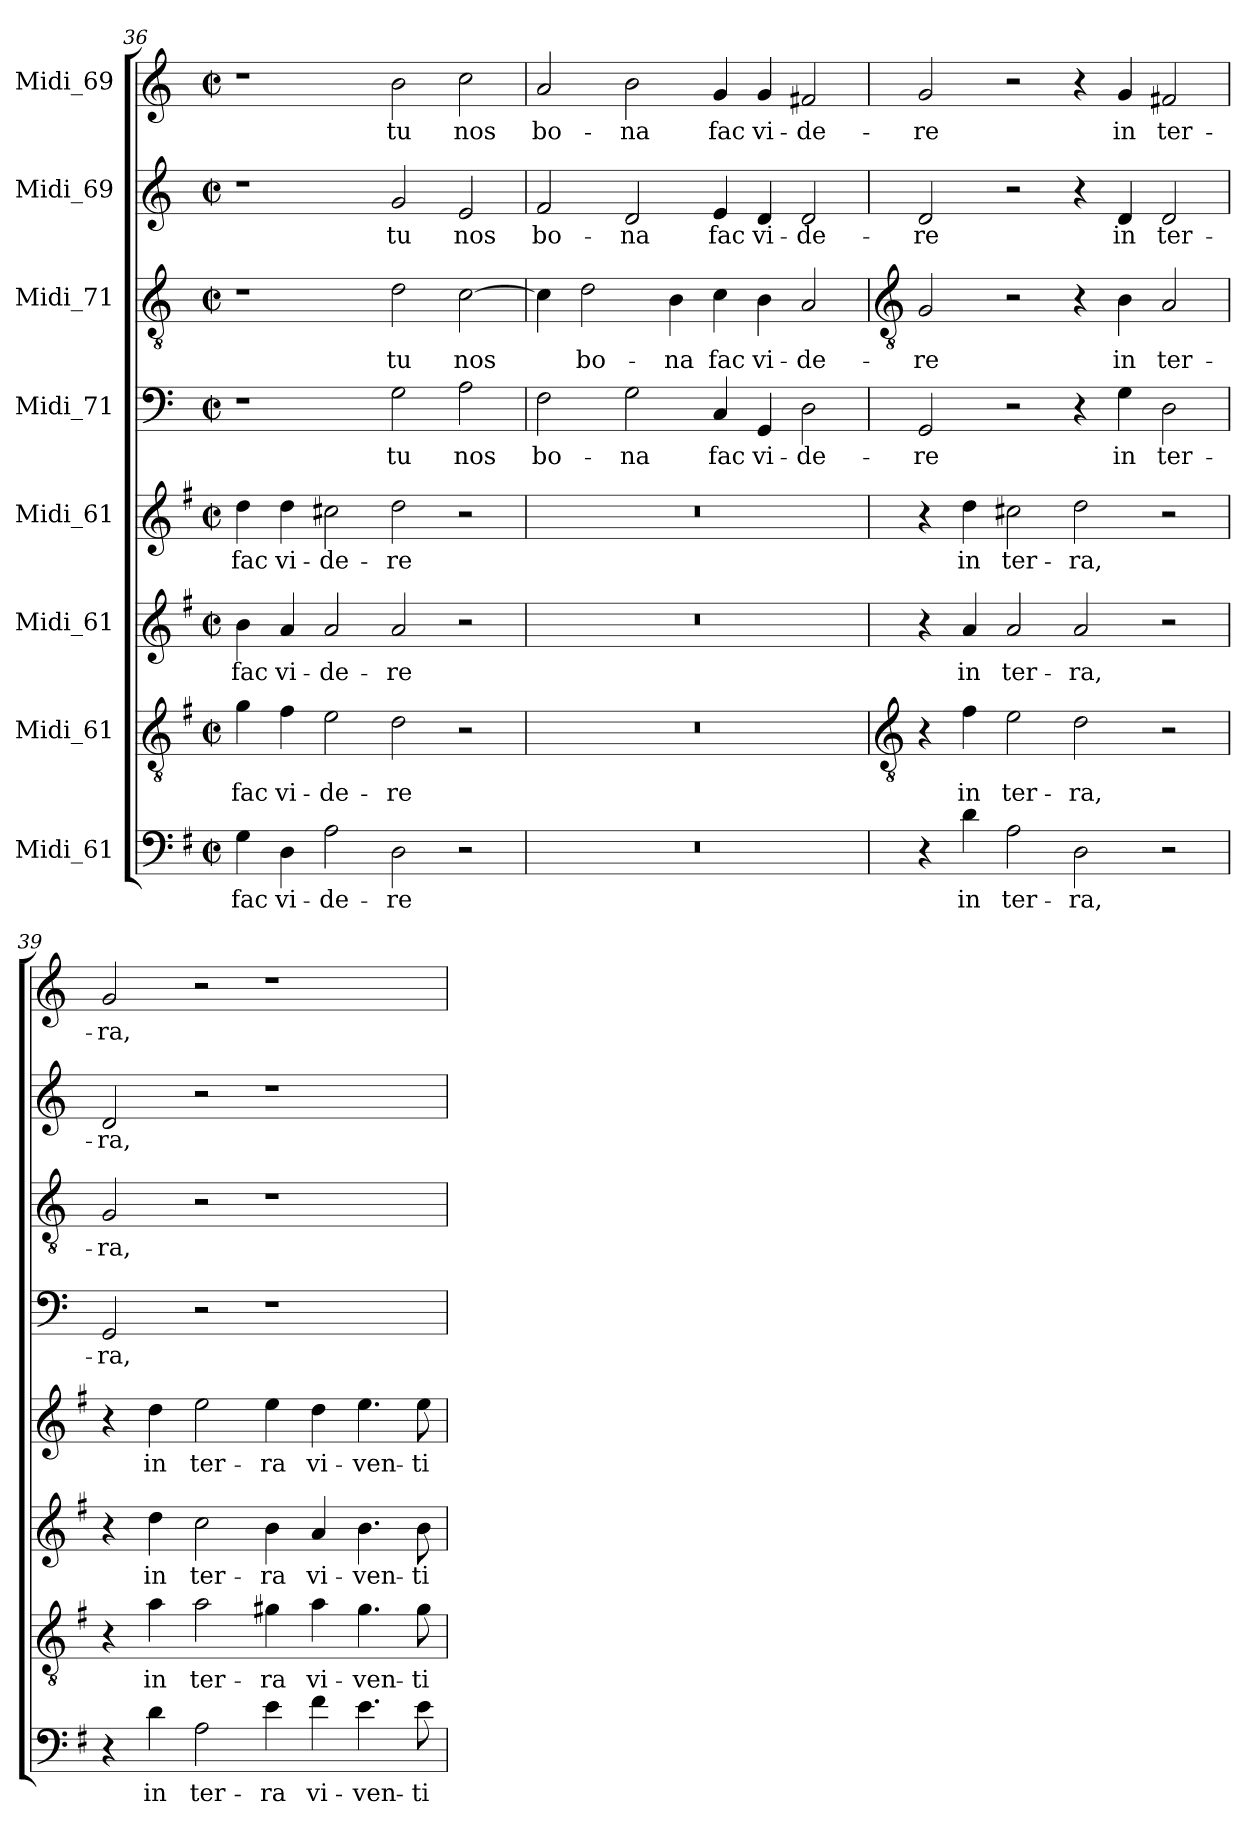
**kern	**text	**kern	**text	**kern	**text	**kern	**text	**kern	**text	**kern	**text	**kern	**text	**kern	**text
*part8	*part8	*part7	*part7	*part6	*part6	*part5	*part5	*part4	*part4	*part3	*part3	*part2	*part2	*part1	*part1
*staff8	*staff8	*staff7	*staff7	*staff6	*staff6	*staff5	*staff5	*staff4	*staff4	*staff3	*staff3	*staff2	*staff2	*staff1	*staff1
*I"Midi_61	*	*I"Midi_61	*	*I"Midi_61	*	*I"Midi_61	*	*I"Midi_71	*	*I"Midi_71	*	*I"Midi_69	*	*I"Midi_69	*
*clefF4	*	*clefGv2	*	*clefG2	*	*clefG2	*	*clefF4	*	*clefGv2	*	*clefG2	*	*clefG2	*
*ITrd4c7	*	*ITrd4c7	*	*ITrd4c7	*	*ITrd4c7	*	*	*	*	*	*	*	*	*
*k[]	*	*k[]	*	*k[]	*	*k[]	*	*k[]	*	*k[]	*	*k[]	*	*k[]	*
*C:	*	*C:	*	*C:	*	*C:	*	*C:	*	*C:	*	*C:	*	*C:	*
*M4/2	*	*M4/2	*	*M4/2	*	*M4/2	*	*M4/2	*	*M4/2	*	*M4/2	*	*M4/2	*
*met(c|)	*	*met(c|)	*	*met(c|)	*	*met(c|)	*	*met(c|)	*	*met(c|)	*	*met(c|)	*	*met(c|)	*
=36	=36	=36	=36	=36	=36	=36	=36	=36	=36	=36	=36	=36	=36	=36	=36
!	!LO:LY:b	!	!LO:LY:b	!	!LO:LY:b	!	!LO:LY:b	!	!	!	!	!	!	!	!
4C	fac	4c	fac	4e	fac	4g	fac	1r	.	1r	.	1r	.	1r	.
!	!LO:LY:b	!	!LO:LY:b	!	!LO:LY:b	!	!LO:LY:b	!	!	!	!	!	!	!	!
4GG	vi-	4B	vi-	4d	vi-	4g	vi-	.	.	.	.	.	.	.	.
!	!LO:LY:b	!	!LO:LY:b	!	!LO:LY:b	!	!LO:LY:b	!	!	!	!	!	!	!	!
2D	-de-	2A	-de-	2d	-de-	2f#X	-de-	.	.	.	.	.	.	.	.
!	!LO:LY:b	!	!LO:LY:b	!	!LO:LY:b	!	!LO:LY:b	!	!LO:LY:b	!	!LO:LY:b	!	!LO:LY:b	!	!LO:LY:b
2GG	-re	2G	-re	2d	-re	2g	-re	2G	tu	2d	tu	2g	tu	2b	tu
!	!	!	!	!	!	!	!	!	!LO:LY:b	!	!LO:LY:b	!	!LO:LY:b	!	!LO:LY:b
2r	.	2r	.	2r	.	2r	.	2A	nos	[2c	nos	2e	nos	2cc	nos
=37	=37	=37	=37	=37	=37	=37	=37	=37	=37	=37	=37	=37	=37	=37	=37
!	!	!	!	!	!	!	!	!	!LO:LY:b	!	!	!	!LO:LY:b	!	!LO:LY:b
0r	.	0r	.	0r	.	0r	.	2F	bo-	4c]	.	2f	bo-	2a	bo-
!	!	!	!	!	!	!	!	!	!	!	!LO:LY:b	!	!	!	!
.	.	.	.	.	.	.	.	.	.	2d	bo-	.	.	.	.
!	!	!	!	!	!	!	!	!	!LO:LY:b	!	!	!	!LO:LY:b	!	!LO:LY:b
.	.	.	.	.	.	.	.	2G	-na	.	.	2d	-na	2b	-na
!	!	!	!	!	!	!	!	!	!	!	!LO:LY:b	!	!	!	!
.	.	.	.	.	.	.	.	.	.	4B	-na	.	.	.	.
!	!	!	!	!	!	!	!	!	!LO:LY:b	!	!LO:LY:b	!	!LO:LY:b	!	!LO:LY:b
.	.	.	.	.	.	.	.	4C	fac	4c	fac	4e	fac	4g	fac
!	!	!	!	!	!	!	!	!	!LO:LY:b	!	!LO:LY:b	!	!LO:LY:b	!	!LO:LY:b
.	.	.	.	.	.	.	.	4GG	vi-	4B	vi-	4d	vi-	4g	vi-
!	!	!	!	!	!	!	!	!	!LO:LY:b	!	!LO:LY:b	!	!LO:LY:b	!	!LO:LY:b
.	.	.	.	.	.	.	.	2D	-de-	2A	-de-	2d	-de-	2f#X	-de-
!!LO:LB:g=z
=38	=38	=38	=38	=38	=38	=38	=38	=38	=38	=38	=38	=38	=38	=38	=38
*	*	*clefGv2	*	*	*	*	*	*	*	*clefGv2	*	*	*	*	*
!	!	!	!	!	!	!	!	!	!LO:LY:b	!	!LO:LY:b	!	!LO:LY:b	!	!LO:LY:b
4r	.	4r	.	4r	.	4r	.	2GG	-re	2G	-re	2d	-re	2g	-re
!	!LO:LY:b	!	!LO:LY:b	!	!LO:LY:b	!	!LO:LY:b	!	!	!	!	!	!	!	!
4G	in	4B	in	4d	in	4g	in	.	.	.	.	.	.	.	.
!	!LO:LY:b	!	!LO:LY:b	!	!LO:LY:b	!	!LO:LY:b	!	!	!	!	!	!	!	!
2D	ter-	2A	ter-	2d	ter-	2f#X	ter-	2r	.	2r	.	2r	.	2r	.
!	!LO:LY:b	!	!LO:LY:b	!	!LO:LY:b	!	!LO:LY:b	!	!	!	!	!	!	!	!
2GG	-ra,	2G	-ra,	2d	-ra,	2g	-ra,	4r	.	4r	.	4r	.	4r	.
!	!	!	!	!	!	!	!	!	!LO:LY:b	!	!LO:LY:b	!	!LO:LY:b	!	!LO:LY:b
.	.	.	.	.	.	.	.	4G	in	4B	in	4d	in	4g	in
!	!	!	!	!	!	!	!	!	!LO:LY:b	!	!LO:LY:b	!	!LO:LY:b	!	!LO:LY:b
2r	.	2r	.	2r	.	2r	.	2D	ter-	2A	ter-	2d	ter-	2f#X	ter-
=39	=39	=39	=39	=39	=39	=39	=39	=39	=39	=39	=39	=39	=39	=39	=39
!	!	!	!	!	!	!	!	!	!LO:LY:b	!	!LO:LY:b	!	!LO:LY:b	!	!LO:LY:b
4r	.	4r	.	4r	.	4r	.	2GG	-ra,	2G	-ra,	2d	-ra,	2g	-ra,
!	!LO:LY:b	!	!LO:LY:b	!	!LO:LY:b	!	!LO:LY:b	!	!	!	!	!	!	!	!
4G	in	4d	in	4g	in	4g	in	.	.	.	.	.	.	.	.
!	!LO:LY:b	!	!LO:LY:b	!	!LO:LY:b	!	!LO:LY:b	!	!	!	!	!	!	!	!
2D	ter-	2d	ter-	2f	ter-	2a	ter-	2r	.	2r	.	2r	.	2r	.
!	!LO:LY:b	!	!LO:LY:b	!	!LO:LY:b	!	!LO:LY:b	!	!	!	!	!	!	!	!
4A	-ra	4c#X	-ra	4e	-ra	4a	-ra	1r	.	1r	.	1r	.	1r	.
!	!LO:LY:b	!	!LO:LY:b	!	!LO:LY:b	!	!LO:LY:b	!	!	!	!	!	!	!	!
4B	vi-	4d	vi-	4d	vi-	4g	vi-	.	.	.	.	.	.	.	.
!	!LO:LY:b	!	!LO:LY:b	!	!LO:LY:b	!	!LO:LY:b	!	!	!	!	!	!	!	!
4.A	-ven-	4.c#	-ven-	4.e	-ven-	4.a	-ven-	.	.	.	.	.	.	.	.
!	!LO:LY:b	!	!LO:LY:b	!	!LO:LY:b	!	!LO:LY:b	!	!	!	!	!	!	!	!
8A	-ti-	8c#	-ti-	8e	-ti-	8a	-ti-	.	.	.	.	.	.	.	.
=	=	=	=	=	=	=	=	=	=	=	=	=	=	=	=
*-	*-	*-	*-	*-	*-	*-	*-	*-	*-	*-	*-	*-	*-	*-	*-
